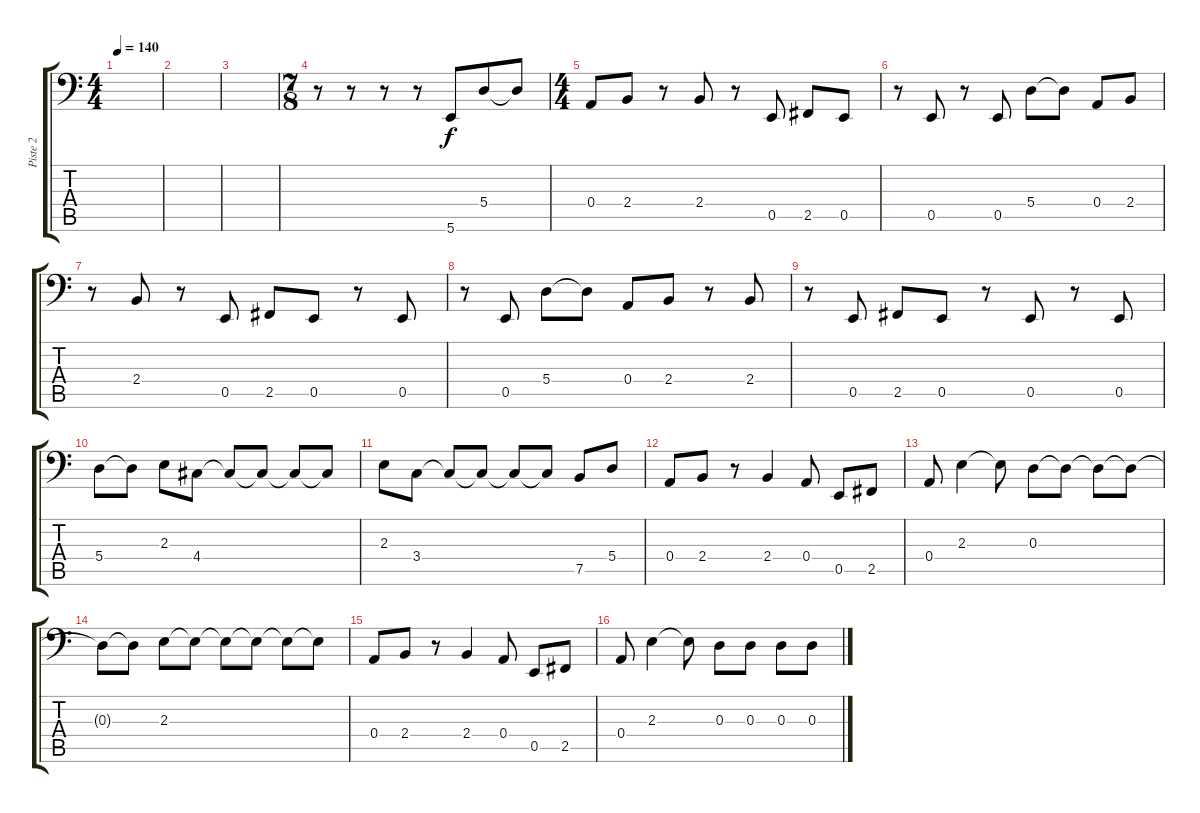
\track ("Piste 2" "Piste 2") {instrument electricbassfinger}
\staff {score tabs}
\tuning (C3 G2 D2 A1 E1 B0) {hide}
\ts (4 4)
\tempo 140
\tempo 147
\tempo 140
\clef f4
\ks c
|
|
|
\ts (7 8)
r.8 r.8 r.8 r.8 5.6.8 5.4.8 5.4{t}.8 |
\ts (4 4)
0.4.8 2.4.8 r.8 2.4.8 r.8 0.5.8 2.5.8 0.5.8 |
r.8 0.5.8 r.8 0.5.8 5.4.8 5.4{t}.8 0.4.8 2.4.8 |
r.8 2.4.8 r.8 0.5.8 2.5.8 0.5.8 r.8 0.5.8 |
r.8 0.5.8 5.4.8 5.4{t}.8 0.4.8 2.4.8 r.8 2.4.8 |
r.8 0.5.8 2.5.8 0.5.8 r.8 0.5.8 r.8 0.5.8 |
5.4.8 5.4{t}.8 2.3.8 4.4.8 4.4{t}.8 4.4{t}.8 4.4{t}.8 4.4{t}.8 |
2.3.8 3.4.8 3.4{t}.8 3.4{t}.8 3.4{t}.8 3.4{t}.8 7.5.8 5.4.8 |
0.4.8 2.4.8 r.8 2.4.4 0.4.8 0.5.8 2.5.8 |
0.4.8 2.3.4 2.3{t}.8 0.3.8 0.3{t}.8 0.3{t}.8 0.3{t}.8 |
0.3{t}.8 0.3{t}.8 2.3.8 2.3{t}.8 2.3{t}.8 2.3{t}.8 2.3{t}.8 2.3{t}.8 |
0.4.8 2.4.8 r.8 2.4.4 0.4.8 0.5.8 2.5.8 |
0.4.8 2.3.4 2.3{t}.8 0.3.8 0.3.8 0.3.8 0.3.8
